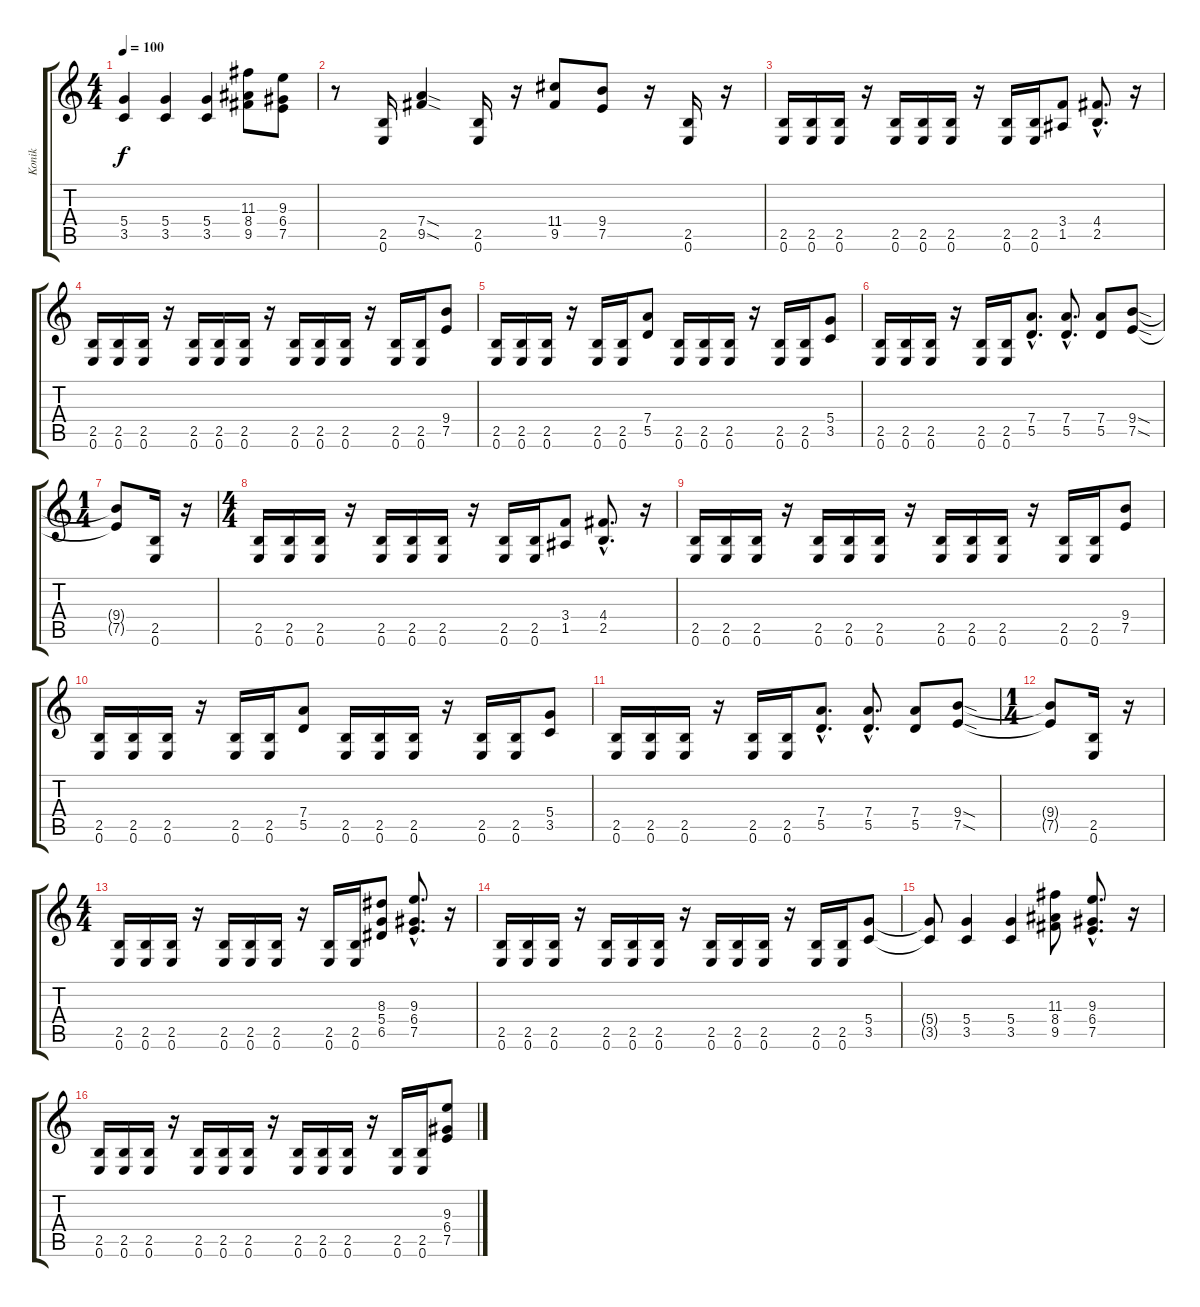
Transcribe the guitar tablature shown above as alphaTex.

\track ("Konik" "Konik") {instrument distortionguitar}
\staff {score tabs}
\tuning (E4 B3 G3 D3 A2 E2) {hide}
\ts (4 4)
\tempo 100
\clef g2
\ks c
(5.4 3.5).4{dy f} (5.4 3.5).4 (5.4 3.5).4 (11.3 8.4 9.5).8 (9.3 6.4 7.5).8 |
r.8 (2.5 0.6).16 (7.4{sod} 9.5{sod}).4 (2.5 0.6).16 r.16 (11.4 9.5).8 (9.4 7.5).8 r.16 (2.5 0.6).16 r.16 |
(2.5 0.6).16 (2.5 0.6).16 (2.5 0.6).16 r.16 (2.5 0.6).16 (2.5 0.6).16 (2.5 0.6).16 r.16 (2.5 0.6).16 (2.5 0.6).16 (3.4 1.5).8 (4.4{hac} 2.5{hac}).8{d} r.16 |
(2.5 0.6).16 (2.5 0.6).16 (2.5 0.6).16 r.16 (2.5 0.6).16 (2.5 0.6).16 (2.5 0.6).16 r.16 (2.5 0.6).16 (2.5 0.6).16 (2.5 0.6).16 r.16 (2.5 0.6).16 (2.5 0.6).16 (9.4 7.5).8 |
(2.5 0.6).16 (2.5 0.6).16 (2.5 0.6).16 r.16 (2.5 0.6).16 (2.5 0.6).16 (7.4 5.5).8 (2.5 0.6).16 (2.5 0.6).16 (2.5 0.6).16 r.16 (2.5 0.6).16 (2.5 0.6).16 (5.4 3.5).8 |
(2.5 0.6).16 (2.5 0.6).16 (2.5 0.6).16 r.16 (2.5 0.6).16 (2.5 0.6).16 (7.4{hac} 5.5{hac}).8{d} (7.4{hac} 5.5{hac}).8{d} (7.4 5.5).8 (9.4{sod} 7.5{sod}).8 |
\ts (1 4)
(9.4{t} 7.5{t}).8 (2.5 0.6).16 r.16 |
\ts (4 4)
(2.5 0.6).16 (2.5 0.6).16 (2.5 0.6).16 r.16 (2.5 0.6).16 (2.5 0.6).16 (2.5 0.6).16 r.16 (2.5 0.6).16 (2.5 0.6).16 (3.4 1.5).8 (4.4{hac} 2.5{hac}).8{d} r.16 |
(2.5 0.6).16 (2.5 0.6).16 (2.5 0.6).16 r.16 (2.5 0.6).16 (2.5 0.6).16 (2.5 0.6).16 r.16 (2.5 0.6).16 (2.5 0.6).16 (2.5 0.6).16 r.16 (2.5 0.6).16 (2.5 0.6).16 (9.4 7.5).8 |
(2.5 0.6).16 (2.5 0.6).16 (2.5 0.6).16 r.16 (2.5 0.6).16 (2.5 0.6).16 (7.4 5.5).8 (2.5 0.6).16 (2.5 0.6).16 (2.5 0.6).16 r.16 (2.5 0.6).16 (2.5 0.6).16 (5.4 3.5).8 |
(2.5 0.6).16 (2.5 0.6).16 (2.5 0.6).16 r.16 (2.5 0.6).16 (2.5 0.6).16 (7.4{hac} 5.5{hac}).8{d} (7.4{hac} 5.5{hac}).8{d} (7.4 5.5).8 (9.4{sod} 7.5{sod}).8 |
\ts (1 4)
(9.4{t} 7.5{t}).8 (2.5 0.6).16 r.16 |
\ts (4 4)
(2.5 0.6).16 (2.5 0.6).16 (2.5 0.6).16 r.16 (2.5 0.6).16 (2.5 0.6).16 (2.5 0.6).16 r.16 (2.5 0.6).16 (2.5 0.6).16 (8.3 5.4 6.5).8 (9.3{hac} 6.4{hac} 7.5{hac}).8{d} r.16 |
(2.5 0.6).16 (2.5 0.6).16 (2.5 0.6).16 r.16 (2.5 0.6).16 (2.5 0.6).16 (2.5 0.6).16 r.16 (2.5 0.6).16 (2.5 0.6).16 (2.5 0.6).16 r.16 (2.5 0.6).16 (2.5 0.6).16 (5.4 3.5).8 |
(5.4{t} 3.5{t}).8 (5.4 3.5).4 (5.4 3.5).4 (11.3 8.4 9.5).8 (9.3{hac} 6.4{hac} 7.5{hac}).8{d} r.16 |
(2.5 0.6).16 (2.5 0.6).16 (2.5 0.6).16 r.16 (2.5 0.6).16 (2.5 0.6).16 (2.5 0.6).16 r.16 (2.5 0.6).16 (2.5 0.6).16 (2.5 0.6).16 r.16 (2.5 0.6).16 (2.5 0.6).16 (9.3{ss} 6.4{ss} 7.5{ss}).8
